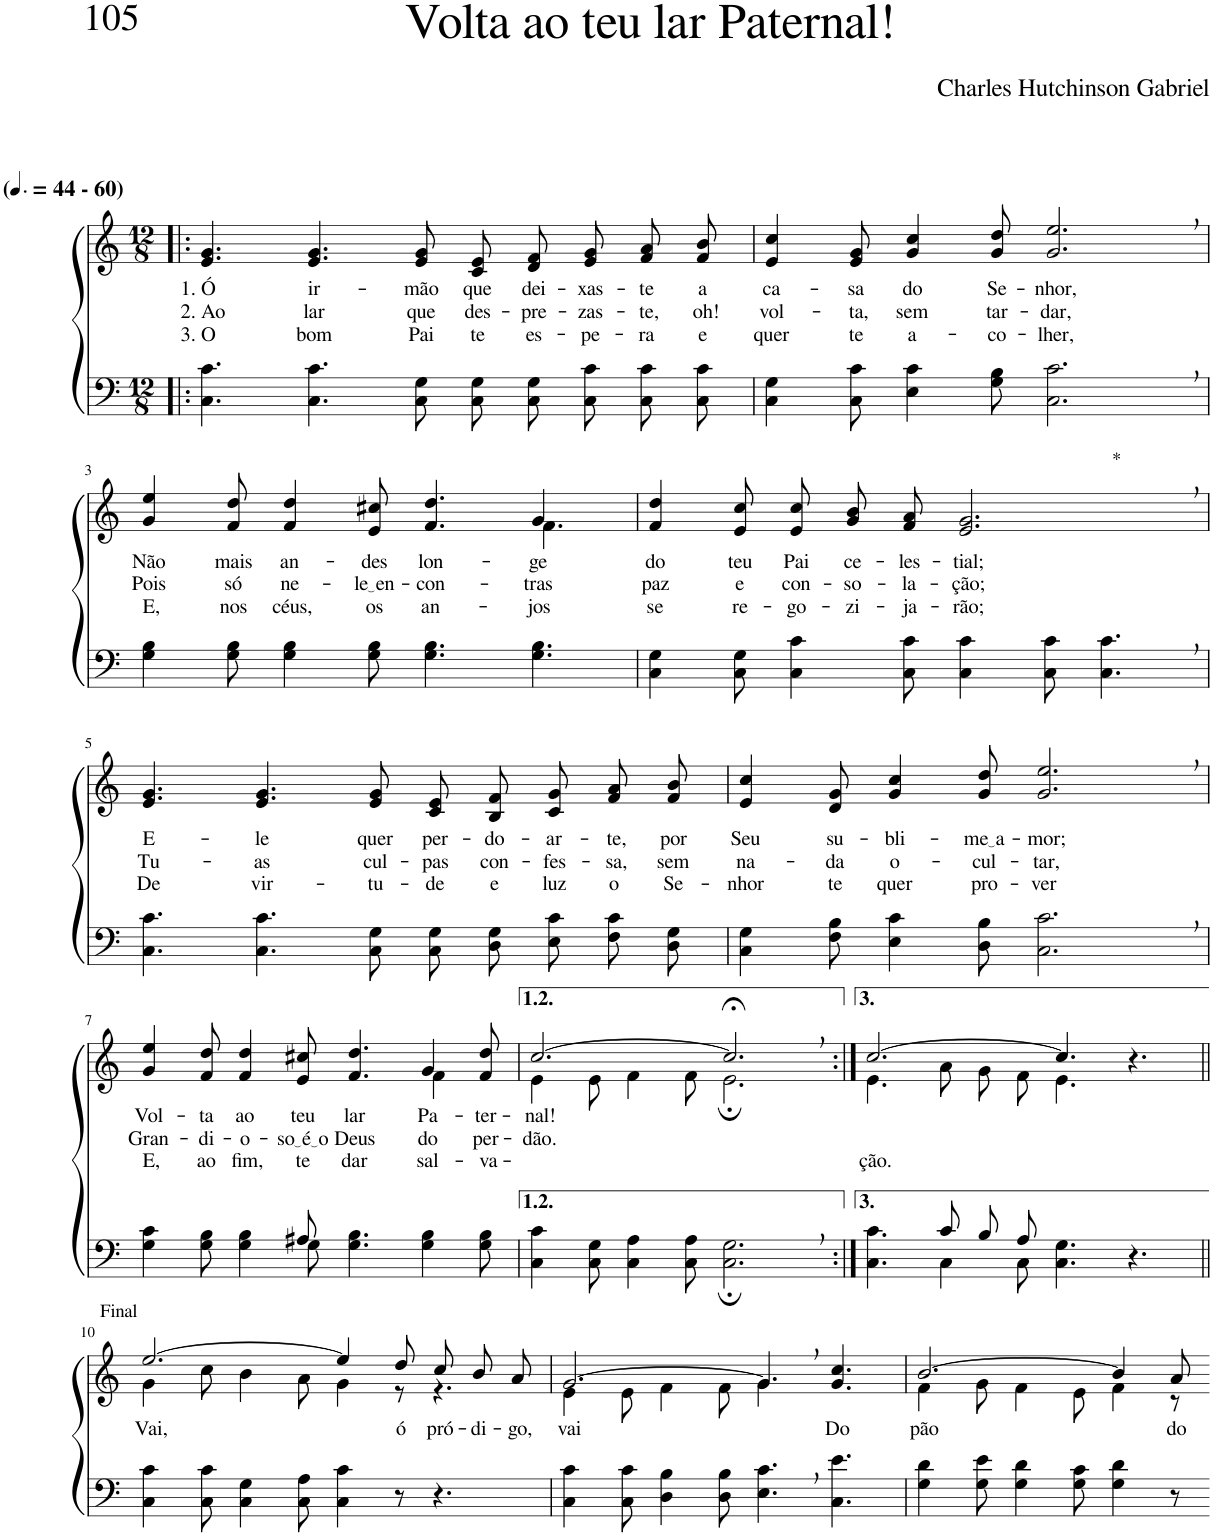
**kern	**kern	**text	**text	**text
*part2	*part1	*part1	*part1	*part1
*staff2	*staff1	*staff1	*staff1	*staff1
*I"Parte III e IV	*I"Parte I e II	*	*	*
*clefF4	*clefG2	*	*	*
*Trd1c2	*Trd1c2	*	*	*
*k[]	*k[]	*	*	*
*M12/8	*M12/8	*	*	*
*MM66	*MM66	*	*	*
=1!|:	=1!|:	=1!|:	=1!|:	=1!|:
!	!LO:TX:a:B:t=(	!	!	!
!	!LO:TX:a:B:t=- 60)	!	!	!
!	!	!LO:LY:b	!LO:LY:b	!LO:LY:b
4.C\ 4.c\	4.e/ 4.g/	1. Ó	2. Ao	3. O
!	!	!LO:LY:b	!LO:LY:b	!LO:LY:b
4.C\ 4.c\	4.e/ 4.g/	ir-	lar	bom
!	!	!LO:LY:b	!LO:LY:b	!LO:LY:b
8C\ 8G\L	8e/ 8g/L	-mão	que	Pai
!	!	!LO:LY:b	!LO:LY:b	!LO:LY:b
8C\ 8G\	8c/ 8e/	que	des-	te
!	!	!LO:LY:b	!LO:LY:b	!LO:LY:b
8C\ 8G\J	8d/ 8f/J	dei-	-pre-	es-
!	!	!LO:LY:b	!LO:LY:b	!LO:LY:b
8C\ 8c\L	8e/ 8g/L	-xas-	-zas-	-pe-
!	!	!LO:LY:b	!LO:LY:b	!LO:LY:b
8C\ 8c\	8f/ 8a/	-te	-te,	-ra
!	!	!LO:LY:b	!LO:LY:b	!LO:LY:b
8C\ 8c\J	8f/ 8b/J	a	oh!	e
=2	=2	=2	=2	=2
!	!	!LO:LY:b	!LO:LY:b	!LO:LY:b
4C\ 4G\	4e/ 4cc/	ca-	vol-	quer
!	!	!LO:LY:b	!LO:LY:b	!LO:LY:b
8C\ 8c\	8e/ 8g/	-sa	-ta,	te
!	!	!LO:LY:b	!LO:LY:b	!LO:LY:b
4E\ 4c\	4g/ 4cc/	do	sem	a-
!	!	!LO:LY:b	!LO:LY:b	!LO:LY:b
8G\ 8B\	8g/ 8dd/	Se-	tar-	-co-
!	!	!LO:LY:b	!LO:LY:b	!LO:LY:b
2.C\, 2.c\,	2.g/, 2.ee/,	-nhor,	-dar,	-lher,
!!LO:LB:g=z
=3	=3	=3	=3	=3
!	!	!LO:LY:b	!LO:LY:b	!LO:LY:b
*	*^	*	*	*
4G\ 4B\	4g/ 4ee/	8ryy	Não	Pois	E,
!	!	!	!LO:LY:b	!LO:LY:b	!LO:LY:b
*	*v	*v	*	*	*
8G\ 8B\	8f/ 8dd/	mais	só	nos
!	!	!LO:LY:b	!LO:LY:b	!LO:LY:b
4G\ 4B\	4f/ 4dd/	an-	ne-	céus,
!	!	!LO:LY:b	!LO:LY:b	!LO:LY:b
8G\ 8B\	8e/ 8cc#X/	-des	le en	os
!	!	!LO:LY:b	!LO:LY:b	!LO:LY:b
4.G\ 4.B\	4.f/ 4.dd/	lon-	-con-	an-
!	!	!LO:LY:b	!LO:LY:b	!LO:LY:b
*	*^	*	*	*
4.G\ 4.B\	4.f\	4g/	-ge	-tras	-jos
.	.	8ryy	.	.	.
=4	=4	=4	=4	=4	=4
!	!	!	!LO:LY:b	!LO:LY:b	!LO:LY:b
*	*v	*v	*	*	*
4C\ 4G\	4f/ 4dd/	do	paz	se
!	!	!LO:LY:b	!LO:LY:b	!LO:LY:b
8C\ 8G\	8e/ 8cc/	teu	e	re-
!	!	!LO:LY:b	!LO:LY:b	!LO:LY:b
4C\ 4c\	8e/ 8cc/L	Pai	con-	-go-
!	!	!LO:LY:b	!LO:LY:b	!LO:LY:b
.	8g/ 8b/	ce-	-so-	-zi-
!	!	!LO:LY:b	!LO:LY:b	!LO:LY:b
8C\ 8c\	8f/ 8a/J	-les-	-la-	-ja-
!	!LO:TX:a:t=*	!	!	!
!	!	!LO:LY:b	!LO:LY:b	!LO:LY:b
4C\ 4c\	2.e/, 2.g/,	-tial;	-ção;	-rão;
8C\ 8c\	.	.	.	.
4.C\, 4.c\,	.	.	.	.
!!LO:LB:g=z
=5	=5	=5	=5	=5
!	!	!LO:LY:b	!LO:LY:b	!LO:LY:b
4.C\ 4.c\	4.e/ 4.g/	E-	Tu-	De
!	!	!LO:LY:b	!LO:LY:b	!LO:LY:b
4.C\ 4.c\	4.e/ 4.g/	-le	-as	vir-
!	!	!LO:LY:b	!LO:LY:b	!LO:LY:b
8C\ 8G\L	8e/ 8g/L	quer	cul-	-tu-
!	!	!LO:LY:b	!LO:LY:b	!LO:LY:b
8C\ 8G\	8c/ 8e/	per-	-pas	-de
!	!	!LO:LY:b	!LO:LY:b	!LO:LY:b
8D\ 8G\J	8B/ 8f/J	-do-	con-	e
!	!	!LO:LY:b	!LO:LY:b	!LO:LY:b
8E\ 8c\L	8c/ 8g/L	-ar-	-fes-	luz
!	!	!LO:LY:b	!LO:LY:b	!LO:LY:b
8F\ 8c\	8f/ 8a/	-te,	-sa,	o
!	!	!LO:LY:b	!LO:LY:b	!LO:LY:b
8D\ 8G\J	8f/ 8b/J	por	sem	Se-
=6	=6	=6	=6	=6
!	!	!LO:LY:b	!LO:LY:b	!LO:LY:b
4C\ 4G\	4e/ 4cc/	Seu	na-	-nhor
!	!	!LO:LY:b	!LO:LY:b	!LO:LY:b
8F\ 8B\	8d/ 8g/	su-	-da	te
!	!	!LO:LY:b	!LO:LY:b	!LO:LY:b
4E\ 4c\	4g/ 4cc/	-bli-	o-	quer
!	!	!LO:LY:b	!LO:LY:b	!LO:LY:b
8D\ 8B\	8g/ 8dd/	me a	-cul-	pro-
!	!	!LO:LY:b	!LO:LY:b	!LO:LY:b
2.C\, 2.c\,	2.g/, 2.ee/,	-mor;	-tar,	-ver
!!LO:LB:g=z
=7	=7	=7	=7	=7
*^	*	*	*	*
!	!	!	!LO:LY:b	!LO:LY:b	!LO:LY:b
*	*	*^	*	*	*
2ryy	4G\ 4c\	4g/ 4ee/	8ryy	Vol-	Gran-	E,
!	!	!	!	!LO:LY:b	!LO:LY:b	!LO:LY:b
*	*	*v	*v	*	*	*
.	8G\ 8B\	8f/ 8dd/	-ta	-di-	ao
!	!	!	!LO:LY:b	!LO:LY:b	!LO:LY:b
.	4G\ 4B\	4f/ 4dd/	ao	-o-	fim,
8ryy	.	.	.	.	.
!	!	!	!LO:LY:b	!LO:LY:b	!LO:LY:b
8A#X/	8G\	8e/ 8cc#X/	teu	so é o	te
!	!	!	!LO:LY:b	!LO:LY:b	!LO:LY:b
2.ryy	4.G\ 4.B\	4.f/ 4.dd/	lar	Deus	dar
*	*	*^	*	*	*
!	!	!	!	!LO:LY:b	!LO:LY:b	!LO:LY:b
.	4G\ 4B\	4g/	4f\	Pa-	do	sal-
!	!	!	!	!LO:LY:b	!LO:LY:b	!LO:LY:b
.	8G\ 8B\	8f/ 8dd/	8ryy	-ter-	per-	-va-
=8	=8	=8	=8	=8	=8	=8
!	!	!	!	!LO:LY:b	!LO:LY:b	!
*v	*v	*	*	*	*	*
4C\ 4c\	[2.cc/	4e\	-nal!	-dão.	.
8C\ 8G\	.	8e\	.	.	.
4C\ 4A\	.	4f\	.	.	.
8C\ 8A\	.	8f\	.	.	.
2.C\;, 2.G\;,	2.cc;<,/]	2.e;\	.	.	.
=9:|!	=9:|!	=9:|!	=9:|!	=9:|!	=9:|!
*^	*	*	*	*	*
!	!	!	!	!	!	!LO:LY:b
4.ryy	4.C\ 4.c\	[2.cc/	4.e\	.	.	-ção.
8c/L	4C\	.	8a\L	.	.	.
8B/	.	.	8g\	.	.	.
8A/J	8C\	.	8f\J	.	.	.
4.C\ 4.G\	2.ryy	4.cc/]	4.e\	.	.	.
4.r	.	4.r	4.ryy	.	.	.
*v	*v	*	*	*	*	*
!!LO:LB:g=z	!!
=10||	=10||	=10||	=10||	=10||	=10||
!	!LO:TX:a:t=Final	!	!	!	!
!	!	!	!LO:LY:b	!	!
4C\ 4c\	[2.ee/	4g\	Vai,	.	.
8C\ 8c\	.	8cc\	.	.	.
4C\ 4G\	.	4b\	.	.	.
8C\ 8A\	.	8a\	.	.	.
4C\ 4c\	4ee/]	4g\	.	.	.
!	!	!	!LO:LY:b	!	!
8r	8dd/	8r	ó	.	.
!	!	!	!LO:LY:b	!	!
4.r	8cc/L	4.r	pró-	.	.
!	!	!	!LO:LY:b	!	!
.	8b/	.	-di-	.	.
!	!	!	!LO:LY:b	!	!
.	8a/J	.	-go,	.	.
=11	=11	=11	=11	=11	=11
!	!	!	!LO:LY:b	!	!
4C\ 4c\	[2.g/	4e\	vai	.	.
8C\ 8c\	.	8e\	.	.	.
4D\ 4B\	.	4f\	.	.	.
8D\ 8B\	.	8f\	.	.	.
4.E\, 4.c\,	4.g,/]	4.g\	.	.	.
!	!	!	!LO:LY:b	!	!
4.C\ 4.e\	4.ryy	4.g/ 4.cc/	Do	.	.
=12	=12	=12	=12	=12	=12
!	!	!	!LO:LY:b	!	!
4G\ 4d\	[2.b/	4f\	pão	.	.
8G\ 8e\	.	8g\	.	.	.
4G\ 4d\	.	4f\	.	.	.
8G\ 8c\	.	8e\	.	.	.
4G\ 4d\	4b/]	4f\	.	.	.
!	!	!	!LO:LY:b	!	!
8r	8a/	8r	do	.	.
*	*v	*v	*	*	*
=-	=-	=-	=-	=-
*-	*-	*-	*-	*-
